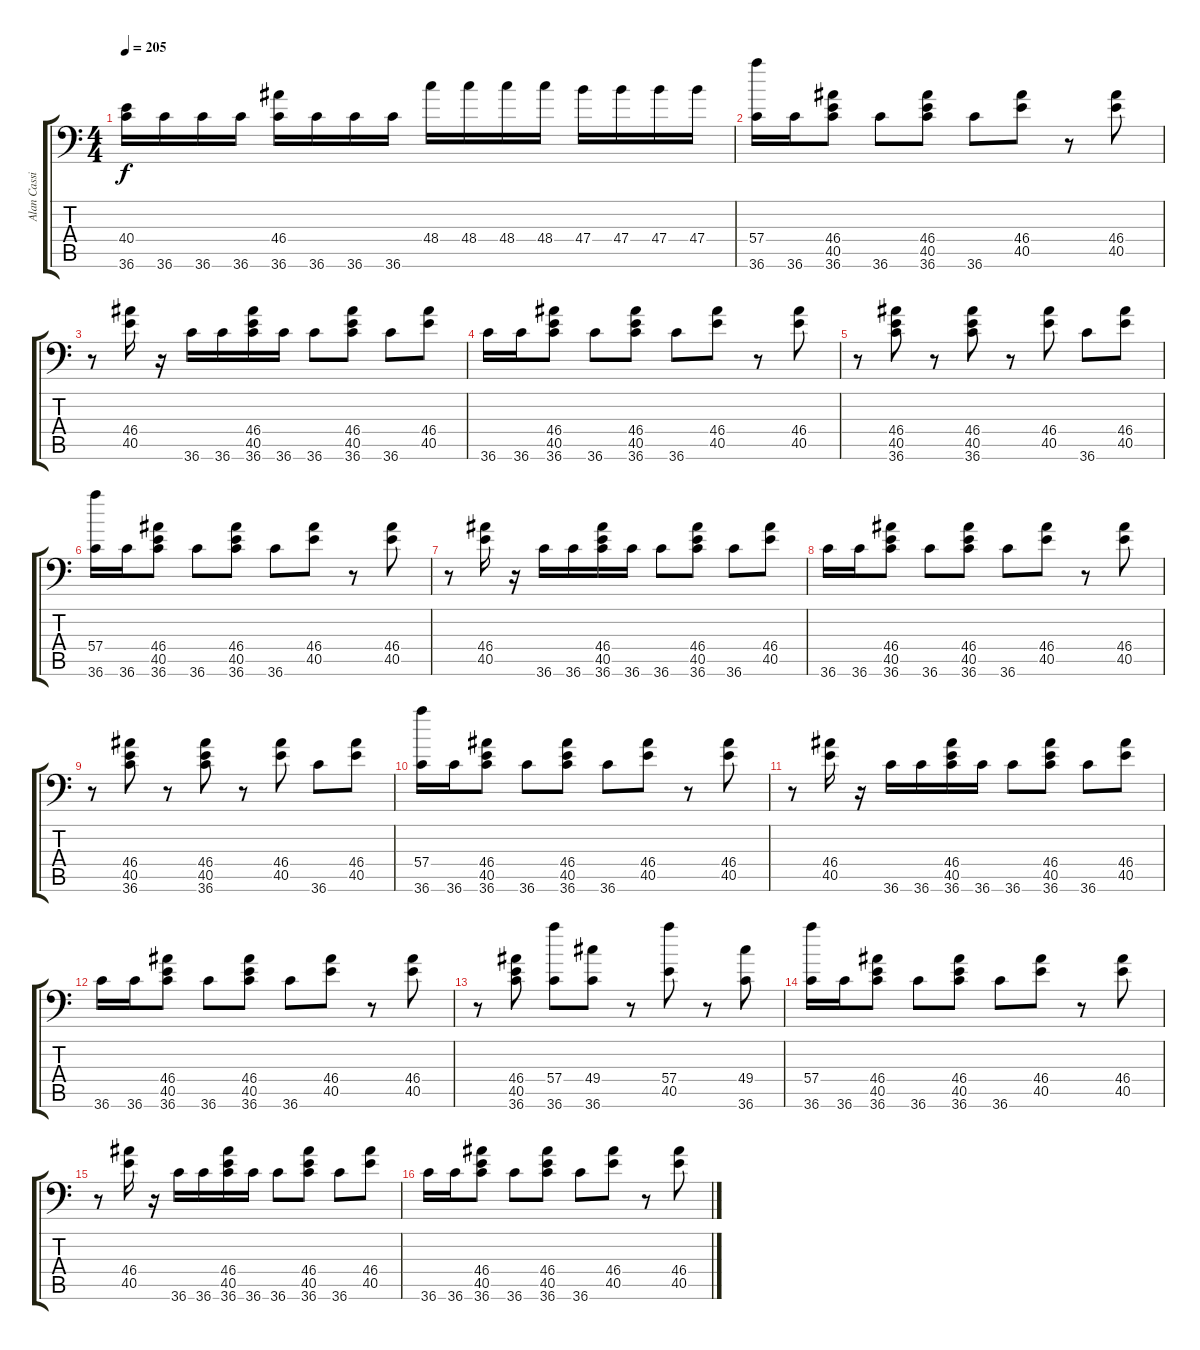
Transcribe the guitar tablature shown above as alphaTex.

\track ("Alan Cassidy" "Alan Cassi") {instrument acousticgrandpiano}
\staff {score tabs}
\tuning (C-1 C-1 C-1 C-1 C-1 C-1) {hide}
\ts (4 4)
\tempo 205
\clef f4
\ks c
(40.4 36.6).16{dy f} 36.6.16 36.6.16 36.6.16 (46.4 36.6).16 36.6.16 36.6.16 36.6.16 48.4.16 48.4.16 48.4.16 48.4.16 47.4.16 47.4.16 47.4.16 47.4.16 |
(57.4 36.6).16 36.6.16 (46.4 40.5 36.6).8 36.6.8 (46.4 40.5 36.6).8 36.6.8 (46.4 40.5).8 r.8 (46.4 40.5).8 |
r.8 (46.4 40.5).16 r.16 36.6.16 36.6.16 (46.4 40.5 36.6).16 36.6.16 36.6.8 (46.4 40.5 36.6).8 36.6.8 (46.4 40.5).8 |
36.6.16 36.6.16 (46.4 40.5 36.6).8 36.6.8 (46.4 40.5 36.6).8 36.6.8 (46.4 40.5).8 r.8 (46.4 40.5).8 |
r.8 (46.4 40.5 36.6).8 r.8 (46.4 40.5 36.6).8 r.8 (46.4 40.5).8 36.6.8 (46.4 40.5).8 |
(57.4 36.6).16 36.6.16 (46.4 40.5 36.6).8 36.6.8 (46.4 40.5 36.6).8 36.6.8 (46.4 40.5).8 r.8 (46.4 40.5).8 |
r.8 (46.4 40.5).16 r.16 36.6.16 36.6.16 (46.4 40.5 36.6).16 36.6.16 36.6.8 (46.4 40.5 36.6).8 36.6.8 (46.4 40.5).8 |
36.6.16 36.6.16 (46.4 40.5 36.6).8 36.6.8 (46.4 40.5 36.6).8 36.6.8 (46.4 40.5).8 r.8 (46.4 40.5).8 |
r.8 (46.4 40.5 36.6).8 r.8 (46.4 40.5 36.6).8 r.8 (46.4 40.5).8 36.6.8 (46.4 40.5).8 |
(57.4 36.6).16 36.6.16 (46.4 40.5 36.6).8 36.6.8 (46.4 40.5 36.6).8 36.6.8 (46.4 40.5).8 r.8 (46.4 40.5).8 |
r.8 (46.4 40.5).16 r.16 36.6.16 36.6.16 (46.4 40.5 36.6).16 36.6.16 36.6.8 (46.4 40.5 36.6).8 36.6.8 (46.4 40.5).8 |
36.6.16 36.6.16 (46.4 40.5 36.6).8 36.6.8 (46.4 40.5 36.6).8 36.6.8 (46.4 40.5).8 r.8 (46.4 40.5).8 |
r.8 (46.4 40.5 36.6).8 (57.4 36.6).8 (49.4 36.6).8 r.8 (57.4 40.5).8 r.8 (49.4 36.6).8 |
(57.4 36.6).16 36.6.16 (46.4 40.5 36.6).8 36.6.8 (46.4 40.5 36.6).8 36.6.8 (46.4 40.5).8 r.8 (46.4 40.5).8 |
r.8 (46.4 40.5).16 r.16 36.6.16 36.6.16 (46.4 40.5 36.6).16 36.6.16 36.6.8 (46.4 40.5 36.6).8 36.6.8 (46.4 40.5).8 |
36.6.16 36.6.16 (46.4 40.5 36.6).8 36.6.8 (46.4 40.5 36.6).8 36.6.8 (46.4 40.5).8 r.8 (46.4 40.5).8
